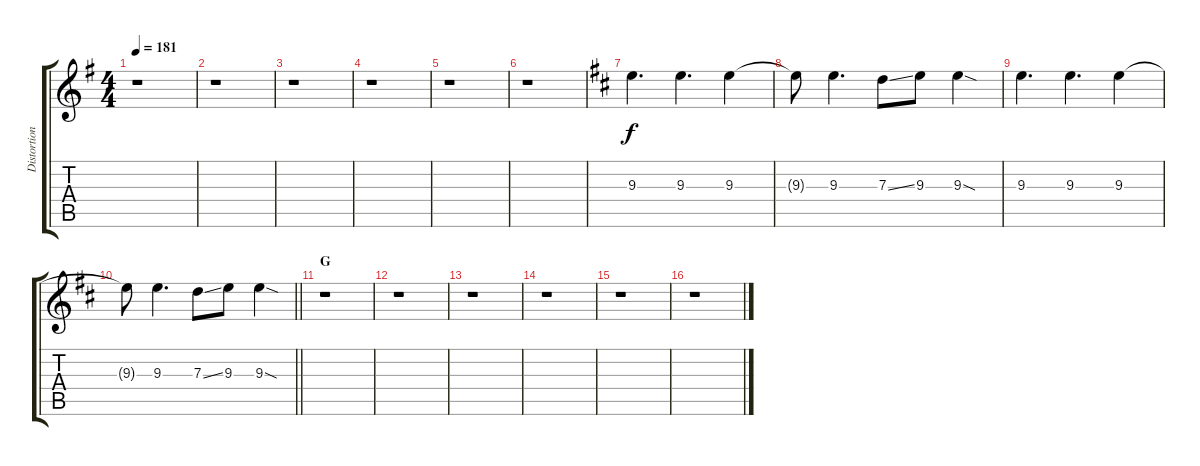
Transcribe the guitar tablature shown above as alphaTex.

\track ("Distortion 5" "Distortion") {instrument distortionguitar}
\staff {score tabs}
\tuning (E4 B3 G3 D3 A2 E2) {hide}
\ts (4 4)
\tempo 181
\clef g2
\ks g
r.1{dy f} |
r.1 |
r.1 |
r.1 |
r.1 |
r.1 |
\ks d
9.3.4{d} 9.3.4{d} 9.3.4 |
9.3{t}.8 9.3.4{d} 7.3{ss}.8 9.3.8 9.3{sod}.4 |
9.3.4{d} 9.3.4{d} 9.3.4 |
\barLineRight lightlight
9.3{t}.8 9.3.4{d} 7.3{ss}.8 9.3.8 9.3{sod}.4 |
\section ("" "G")
r.1 |
r.1 |
r.1 |
r.1 |
r.1 |
r.1
